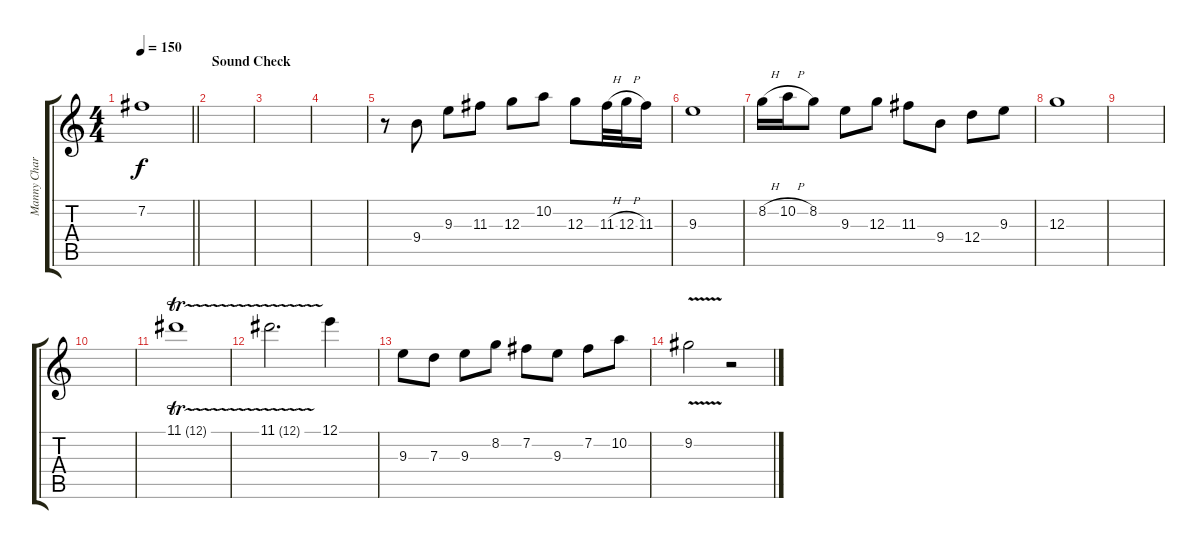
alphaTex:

\track ("Manny Charlton (solo guitar #1)" "Manny Char") {instrument overdrivenguitar}
\staff {score tabs}
\tuning (E4 B3 G3 D3 A2 E2) {hide}
\ts (4 4)
\tempo 150
\clef g2
\barLineRight lightlight
\ks c
7.2.1{dy f} |
\section ("" "Sound Check")
|
|
|
r.8 9.4.8 9.3.8 11.3.8 12.3.8 10.2.8 12.3.8 11.3{h}.32 12.3{h}.32 11.3.16 |
9.3.1 |
8.2{h}.16 10.2{h}.16 8.2.8 9.3.8 12.3.8 11.3.8 9.4.8 12.4.8 9.3.8 |
12.3.1 |
|
|
11.1{tr (12 32)}.1 |
11.1{tr (12 32)}.2{d} 12.1.4 |
9.3.8 7.3.8 9.3.8 8.2.8 7.2.8 9.3.8 7.2.8 10.2.8 |
9.2{v}.2 r.2
